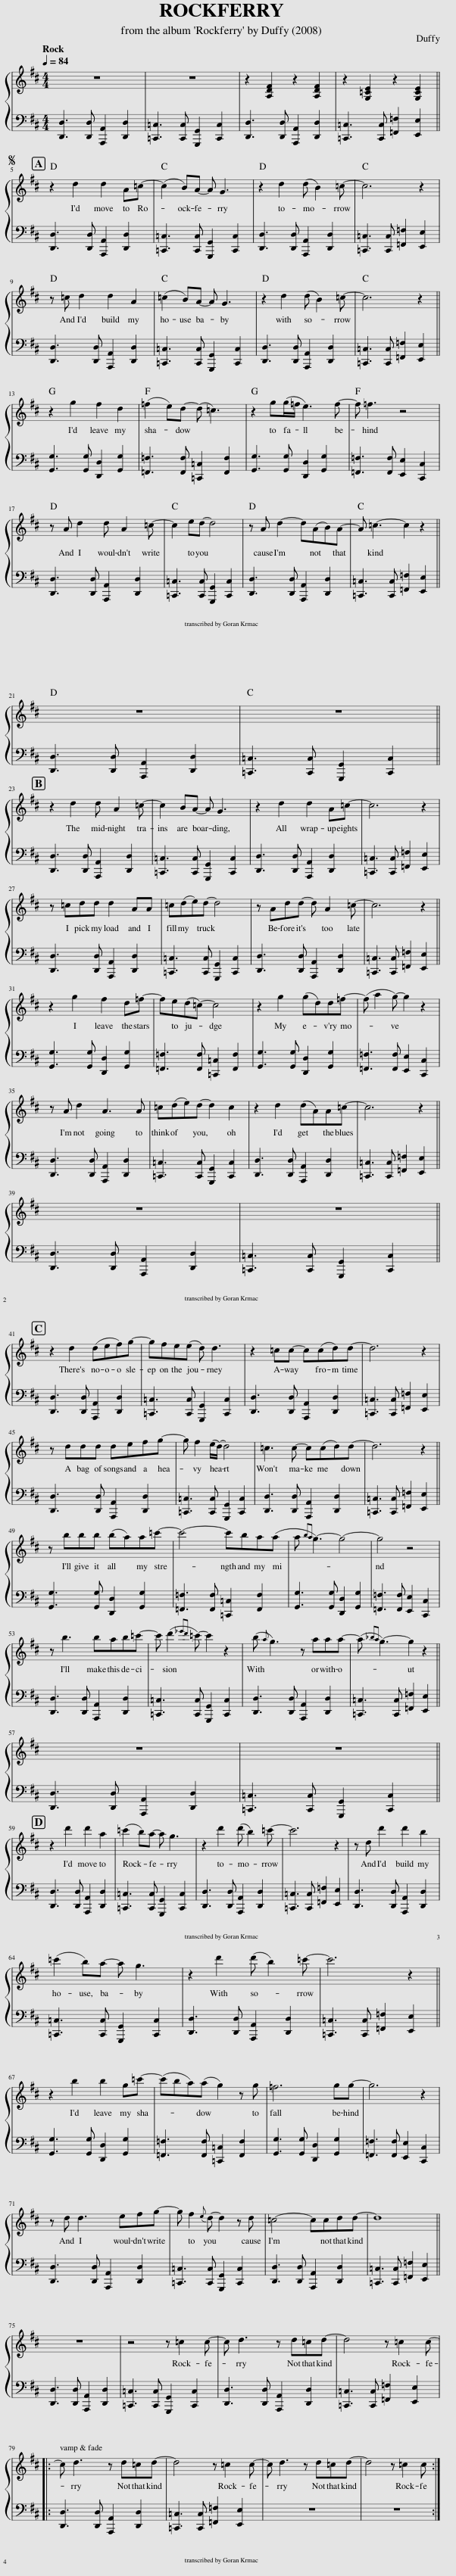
X:1
%%score { 1 | 2 }
L:1/8
Q:1/4=84
M:4/4
I:linebreak $
K:D
V:1 treble
V:2 bass
V:1
 z8 | z8 | z2 [A,DF]2 z2 [A,DF]2 | z2 [G,=CE]2 z2 [G,CE]2 ||$S z2 d2 d2 A=c- | %5
 (c2 B)A- A G3 | z2 d2 (d B2) =c- | c6 z2 |$ z =c d2 d2 A2 | (=c2 B)A- A G3 | %10
 z2 d2 (d B2) =c- | c6 z2 ||$ z2 g2 f2 d2 | (=f2 e)d- (d =c3) | z2 g(g/=f/ e3) f- | %15
 f =f3 z4 |$ z A d2 d A2 =c- | c2 ed- d4 | z A d2- d(AB)A- | A =c3- c2 z2 ||$ %20
 z8 | z8 ||$ z2 d2 d A2 =c- | c2 BA- A G3 | z2 d2 d2 A=c- | %25
 c6 z2 |$ z =cdd d2 AA | =c(de)d- d4 | z Add- d A2 =c- | c6 z2 ||$ %30
 z2 g2 f2 d=f- | fe(d=c-) c4 | z2 g2 (gd)d=f- | (f a2 g-) g2 z2 |$ z A d2 A3 A | %35
 =c(de)d- d2 c2 | z2 d2 (dA)A=c- | c6 z2 ||$ z8 | z8 ||$ %40
 z2 d2 (def)g- | gfe(e d) d3 | z2 =cc- c(cd)d- | d6 z2 |$ z ddd defg- | %45
 g f2 (e/d/-) d4 | =c3 c- c(cd)d- | d6 z2 ||$ z bbb (ba)a=c'- | c'4- c'ba(a | %50
 a{ba} g3-) g4- | g4 z4 |$ z b3 bab=c'- | c' (d'2{_e'd'} =c'-) c'2 z2 | (b{a} g3) z aaa- | %55
 (a{_ba} g3-) g2 z2 ||$ z8 | z8 ||$ z2 d'2 d'2 a2 | (=c'2 b)a- a g3 | %60
 z2 d'2 (d' b2) =c'- | c'6 z2 | z d d'2 d'2 b2 |$ (=c'2 b)a- a g3 | z2 d'2 (d' b2) =c'- | %65
 c'6 z2 ||$ z2 b2 b2 g=c'- | (c'ba)(a g2) z g | =f6 gg- | g6 z2 |$ %70
 z d d3 efg- | g f2{e} d- d2 z d | =c4- ccdd- | d8 ||$ z8 | %75
 z4 z =c2 c- | c d3 z d=cd- | d4 z =c2 c- |:$ c d3 z d=cd- | d4 z =c2 c- | %80
 c d3 z d=cd- | d4 z =c2 c :| %82
V:2
 [D,,D,]3 [D,,D,] [A,,,A,,]2 [D,,D,]2 | [=C,,=C,]3 [C,,C,] [G,,,G,,]2 [C,,C,]2 | [D,,D,]3 [D,,D,] [A,,,A,,]2 [D,,D,]2 | [=C,,=C,]3 [C,,C,] [=F,,=F,]2 [E,,E,]2 ||$ [D,,D,]3 [D,,D,] [A,,,A,,]2 [D,,D,]2 | %5
 [=C,,=C,]3 [C,,C,] [G,,,G,,]2 [C,,C,]2 | [D,,D,]3 [D,,D,] [A,,,A,,]2 [D,,D,]2 | [=C,,=C,]3 [C,,C,] [=F,,=F,]2 [E,,E,]2 |$ [D,,D,]3 [D,,D,] [A,,,A,,]2 [D,,D,]2 | [=C,,=C,]3 [C,,C,] [G,,,G,,]2 [C,,C,]2 | %10
 [D,,D,]3 [D,,D,] [A,,,A,,]2 [D,,D,]2 | [=C,,=C,]3 [C,,C,] [=F,,=F,]2 [E,,E,]2 ||$ [G,,G,]3 [G,,G,] [D,,D,]2 [G,,G,]2 | [=F,,=F,]3 [F,,F,] [=C,,=C,]2 [F,,F,]2 | [G,,G,]3 [G,,G,] [D,,D,]2 [G,,G,]2 | %15
 [=F,,=F,]3 [F,,F,] [E,,E,]2 [C,,C,]2 |$ [D,,D,]3 [D,,D,] [A,,,A,,]2 [D,,D,]2 | [=C,,=C,]3 [C,,C,] [G,,,G,,]2 [C,,C,]2 | [D,,D,]3 [D,,D,] [A,,,A,,]2 [D,,D,]2 | [=C,,=C,]3 [C,,C,] [=F,,=F,]2 [E,,E,]2 ||$ %20
 [D,,D,]3 [D,,D,] [A,,,A,,]2 [D,,D,]2 | [=C,,=C,]3 [C,,C,] [G,,,G,,]2 [C,,C,]2 ||$ [D,,D,]3 [D,,D,] [A,,,A,,]2 [D,,D,]2 | [=C,,=C,]3 [C,,C,] [G,,,G,,]2 [C,,C,]2 | [D,,D,]3 [D,,D,] [A,,,A,,]2 [D,,D,]2 | %25
 [=C,,=C,]3 [C,,C,] [=F,,=F,]2 [E,,E,]2 |$ [D,,D,]3 [D,,D,] [A,,,A,,]2 [D,,D,]2 | [=C,,=C,]3 [C,,C,] [G,,,G,,]2 [C,,C,]2 | [D,,D,]3 [D,,D,] [A,,,A,,]2 [D,,D,]2 | [=C,,=C,]3 [C,,C,] [=F,,=F,]2 [E,,E,]2 ||$ %30
 [G,,G,]3 [G,,G,] [D,,D,]2 [G,,G,]2 | [=F,,=F,]3 [F,,F,] [=C,,=C,]2 [F,,F,]2 | [G,,G,]3 [G,,G,] [D,,D,]2 [G,,G,]2 | [=F,,=F,]3 [F,,F,] [E,,E,]2 [C,,C,]2 |$ [D,,D,]3 [D,,D,] [A,,,A,,]2 [D,,D,]2 | %35
 [=C,,=C,]3 [C,,C,] [G,,,G,,]2 [C,,C,]2 | [D,,D,]3 [D,,D,] [A,,,A,,]2 [D,,D,]2 | [=C,,=C,]3 [C,,C,] [=F,,=F,]2 [E,,E,]2 ||$ [D,,D,]3 [D,,D,] [A,,,A,,]2 [D,,D,]2 | [=C,,=C,]3 [C,,C,] [G,,,G,,]2 [C,,C,]2 ||$ %40
 [D,,D,]3 [D,,D,] [A,,,A,,]2 [D,,D,]2 | [=C,,=C,]3 [C,,C,] [G,,,G,,]2 [C,,C,]2 | [D,,D,]3 [D,,D,] [A,,,A,,]2 [D,,D,]2 | [=C,,=C,]3 [C,,C,] [=F,,=F,]2 [E,,E,]2 |$ [D,,D,]3 [D,,D,] [A,,,A,,]2 [D,,D,]2 | %45
 [=C,,=C,]3 [C,,C,] [G,,,G,,]2 [C,,C,]2 | [D,,D,]3 [D,,D,] [A,,,A,,]2 [D,,D,]2 | [=C,,=C,]3 [C,,C,] [=F,,=F,]2 [E,,E,]2 ||$ [G,,G,]3 [G,,G,] [D,,D,]2 [G,,G,]2 | [=F,,=F,]3 [F,,F,] [=C,,=C,]2 [F,,F,]2 | %50
 [G,,G,]3 [G,,G,] [D,,D,]2 [G,,G,]2 | [=F,,=F,]3 [F,,F,] [E,,E,]2 [C,,C,]2 |$ [D,,D,]3 [D,,D,] [A,,,A,,]2 [D,,D,]2 | [=C,,=C,]3 [C,,C,] [G,,,G,,]2 [C,,C,]2 | [D,,D,]3 [D,,D,] [A,,,A,,]2 [D,,D,]2 | %55
 [=C,,=C,]3 [C,,C,] [=F,,=F,]2 [E,,E,]2 ||$ [D,,D,]3 [D,,D,] [A,,,A,,]2 [D,,D,]2 | [=C,,=C,]3 [C,,C,] [G,,,G,,]2 [C,,C,]2 ||$ [D,,D,]3 [D,,D,] [A,,,A,,]2 [D,,D,]2 | [=C,,=C,]3 [C,,C,] [G,,,G,,]2 [C,,C,]2 | %60
 [D,,D,]3 [D,,D,] [A,,,A,,]2 [D,,D,]2 | [=C,,=C,]3 [C,,C,] [=F,,=F,]2 [E,,E,]2 | [D,,D,]3 [D,,D,] [A,,,A,,]2 [D,,D,]2 |$ [=C,,=C,]3 [C,,C,] [G,,,G,,]2 [C,,C,]2 | [D,,D,]3 [D,,D,] [A,,,A,,]2 [D,,D,]2 | %65
 [=C,,=C,]3 [C,,C,] [=F,,=F,]2 [E,,E,]2 ||$ [G,,G,]3 [G,,G,] [D,,D,]2 [G,,G,]2 | [=F,,=F,]3 [F,,F,] [=C,,=C,]2 [F,,F,]2 | [G,,G,]3 [G,,G,] [D,,D,]2 [G,,G,]2 | [=F,,=F,]3 [F,,F,] [E,,E,]2 [C,,C,]2 |$ %70
 [D,,D,]3 [D,,D,] [A,,,A,,]2 [D,,D,]2 | [=C,,=C,]3 [C,,C,] [G,,,G,,]2 [C,,C,]2 | [D,,D,]3 [D,,D,] [A,,,A,,]2 [D,,D,]2 | [=C,,=C,]3 [C,,C,] [=F,,=F,]2 [E,,E,]2 ||$ [D,,D,]3 [D,,D,] [A,,,A,,]2 [D,,D,]2 | %75
 [=C,,=C,]3 [C,,C,] [G,,,G,,]2 [C,,C,]2 | [D,,D,]3 [D,,D,] [A,,,A,,]2 [D,,D,]2 | [=C,,=C,]3 [C,,C,] [=F,,=F,]2 [E,,E,]2 |:$ [D,,D,]3 [D,,D,] [A,,,A,,]2 [D,,D,]2 | [=C,,=C,]3 [C,,C,] [=F,,=F,]2 [E,,E,]2 | %80
 z8 | z8 :| %82
